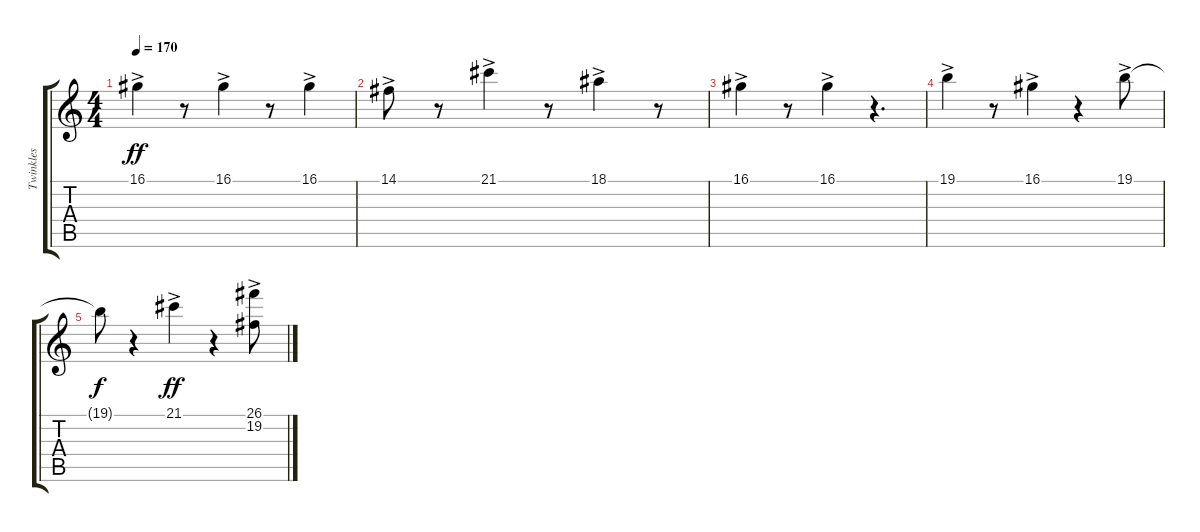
\track ("Twinkles" "Twinkles") {instrument musicbox}
\staff {score tabs}
\tuning (E4 B3 G3 D3 A2 D2) {hide}
\ts (4 4)
\tempo 170
\clef g2
\ks c
16.1{ac}.4{dy ff} r.8 16.1{ac}.4 r.8 16.1{ac}.4 |
14.1{ac}.8 r.8 21.1{ac}.4 r.8 18.1{ac}.4 r.8 |
16.1{ac}.4 r.8 16.1{ac}.4 r.4{d} |
19.1{ac}.4 r.8 16.1{ac}.4 r.4 19.1{ac}.8 |
19.1{t}.8{dy f} r.4 21.1{ac}.4{dy ff} r.4 (26.1{ac} 19.2).8
